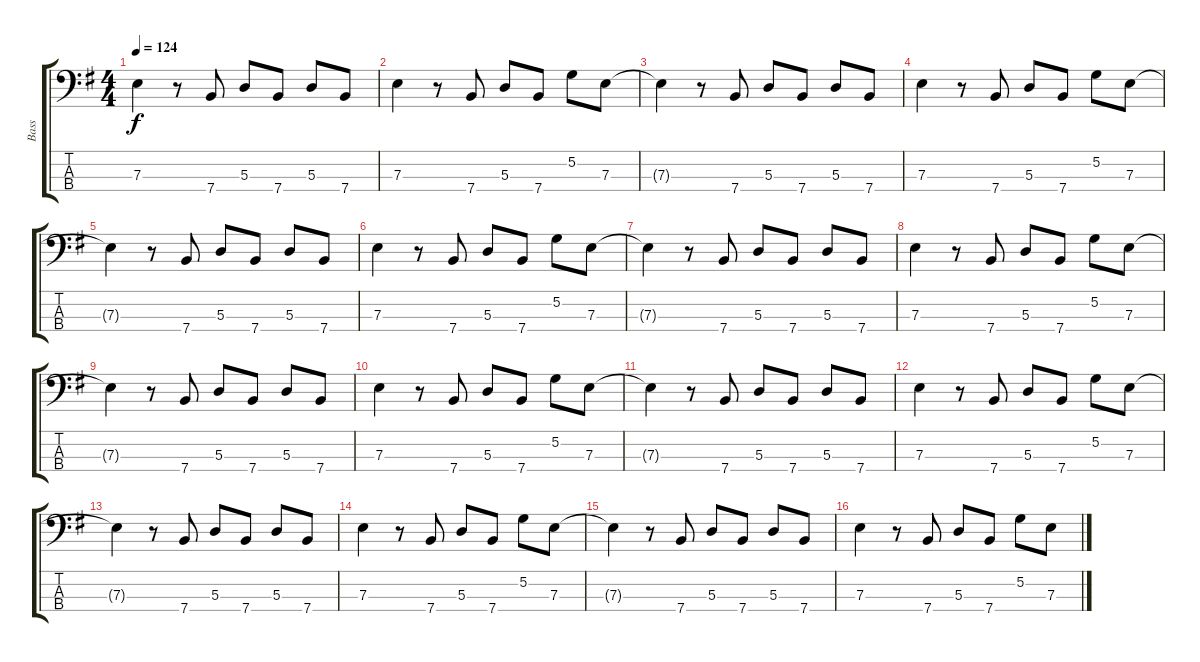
\track ("Bass" "Bass") {instrument electricbassfinger}
\staff {score tabs}
\tuning (G2 D2 A1 E1) {hide}
\ts (4 4)
\tempo 124
\clef f4
\ks g
7.3{t}.4{dy f} r.8 7.4.8 5.3.8 7.4.8 5.3.8 7.4.8 |
7.3.4 r.8 7.4.8 5.3.8 7.4.8 5.2.8 7.3.8 |
7.3{t}.4 r.8 7.4.8 5.3.8 7.4.8 5.3.8 7.4.8 |
7.3.4 r.8 7.4.8 5.3.8 7.4.8 5.2.8 7.3.8 |
7.3{t}.4 r.8 7.4.8 5.3.8 7.4.8 5.3.8 7.4.8 |
7.3.4 r.8 7.4.8 5.3.8 7.4.8 5.2.8 7.3.8 |
7.3{t}.4 r.8 7.4.8 5.3.8 7.4.8 5.3.8 7.4.8 |
7.3.4 r.8 7.4.8 5.3.8 7.4.8 5.2.8 7.3.8 |
7.3{t}.4 r.8 7.4.8 5.3.8 7.4.8 5.3.8 7.4.8 |
7.3.4 r.8 7.4.8 5.3.8 7.4.8 5.2.8 7.3.8 |
7.3{t}.4 r.8 7.4.8 5.3.8 7.4.8 5.3.8 7.4.8 |
7.3.4 r.8 7.4.8 5.3.8 7.4.8 5.2.8 7.3.8 |
7.3{t}.4 r.8 7.4.8 5.3.8 7.4.8 5.3.8 7.4.8 |
7.3.4 r.8 7.4.8 5.3.8 7.4.8 5.2.8 7.3.8 |
7.3{t}.4 r.8 7.4.8 5.3.8 7.4.8 5.3.8 7.4.8 |
7.3.4 r.8 7.4.8 5.3.8 7.4.8 5.2.8 7.3.8
